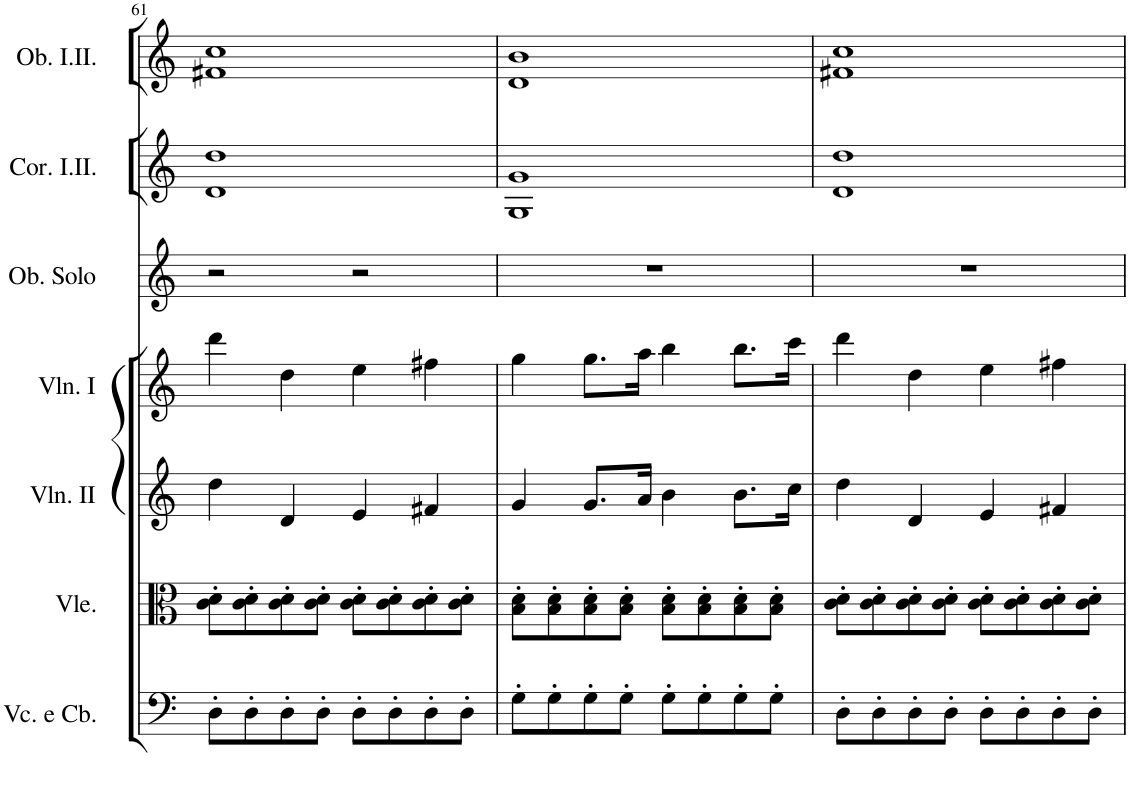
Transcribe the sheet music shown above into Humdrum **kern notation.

**kern	**kern	**kern	**kern	**kern	**kern	**kern
*part7	*part6	*part5	*part4	*part3	*part2	*part1
*staff7	*staff6	*staff5	*staff4	*staff3	*staff2	*staff1
*I"Violoncelli e Bassi *	*I"Viole	*I"Violini II	*I"Violini I	*I"Oboe Solo	*I"Corni in C I.II.	*I"Oboi I.II.
*	*I'Vle.	*I'Vln. II	*I'Vln. I	*I'Ob. Solo	*I'Cor. I.II.	*I'Ob. I.II.
!!LO:PB:g=z
*clefF4	*clefC3	*clefG2	*clefG2	*clefG2	*clefG2	*clefG2
*	*	*	*	*	*Trd7c12	*
*k[]	*k[]	*k[]	*k[]	*k[]	*k[]	*k[]
*M4/4	*M4/4	*M4/4	*M4/4	*M4/4	*M4/4	*M4/4
*met(c)	*met(c)	*met(c)	*met(c)	*met(c)	*met(c)	*met(c)
=61	=61	=61	=61	=61	=61	=61
*	*	*	*	*	*^	*^
8D'\L	8c\' 8d\'L	4dd\	4ddd\	2r	1dd	1d	1cc	1f#X
8D'\	8c\' 8d\'	.	.	.	.	.	.	.
8D'\	8c\' 8d\'	4d/	4dd\	.	.	.	.	.
8D'\J	8c\' 8d\'J	.	.	.	.	.	.	.
8D'\L	8c\' 8d\'L	4e/	4ee\	2r	.	.	.	.
8D'\	8c\' 8d\'	.	.	.	.	.	.	.
8D'\	8c\' 8d\'	4f#X/	4ff#X\	.	.	.	.	.
8D'\J	8c\' 8d\'J	.	.	.	.	.	.	.
=62	=62	=62	=62	=62	=62	=62	=62	=62
8G'\L	8B\' 8d\'L	4g/	4gg\	1r	1g	1G	1b	1d
8G'\	8B\' 8d\'	.	.	.	.	.	.	.
8G'\	8B\' 8d\'	8.g/L	8.gg\L	.	.	.	.	.
8G'\J	8B\' 8d\'J	.	.	.	.	.	.	.
.	.	16a/Jk	16aa\Jk	.	.	.	.	.
8G'\L	8B\' 8d\'L	4b\	4bb\	.	.	.	.	.
8G'\	8B\' 8d\'	.	.	.	.	.	.	.
8G'\	8B\' 8d\'	8.b\L	8.bb\L	.	.	.	.	.
8G'\J	8B\' 8d\'J	.	.	.	.	.	.	.
.	.	16cc\Jk	16ccc\Jk	.	.	.	.	.
=63	=63	=63	=63	=63	=63	=63	=63	=63
8D'\L	8c\' 8d\'L	4dd\	4ddd\	1r	1dd	1d	1cc	1f#X
8D'\	8c\' 8d\'	.	.	.	.	.	.	.
8D'\	8c\' 8d\'	4d/	4dd\	.	.	.	.	.
8D'\J	8c\' 8d\'J	.	.	.	.	.	.	.
8D'\L	8c\' 8d\'L	4e/	4ee\	.	.	.	.	.
8D'\	8c\' 8d\'	.	.	.	.	.	.	.
8D'\	8c\' 8d\'	4f#X/	4ff#X\	.	.	.	.	.
8D'\J	8c\' 8d\'J	.	.	.	.	.	.	.
*	*	*	*	*	*v	*v	*	*
*	*	*	*	*	*	*v	*v
=	=	=	=	=	=	=
*-	*-	*-	*-	*-	*-	*-
